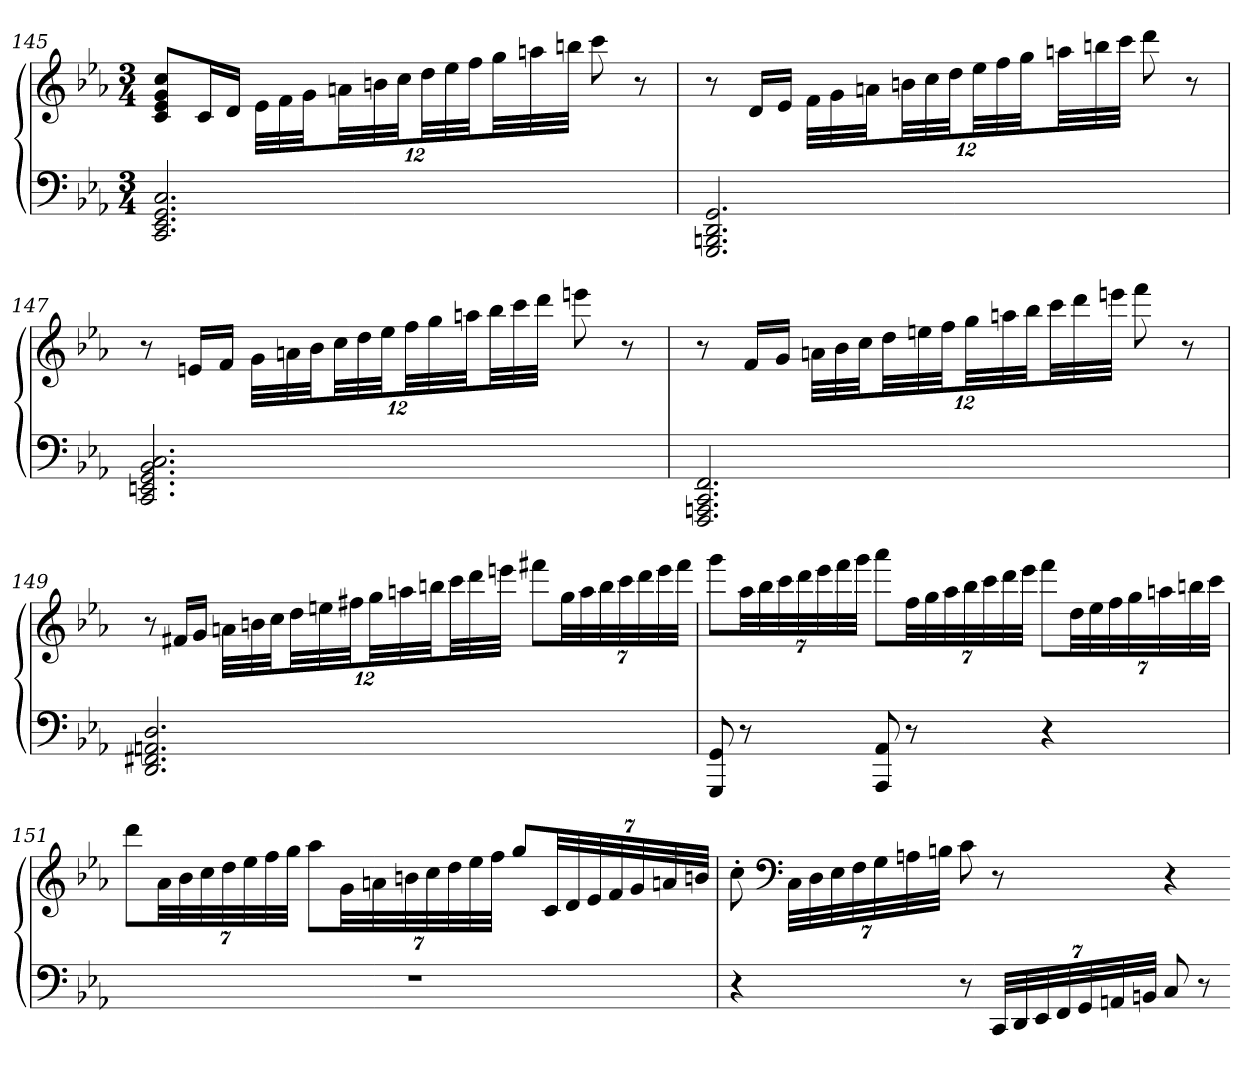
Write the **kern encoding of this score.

**kern	**kern
*part1	*part1
*staff2	*staff1
*clefF4	*clefG2
*k[b-e-a-]	*k[b-e-a-]
*c:	*c:
*M3/4	*M3/4
=145	=145
2.CC 2.EE- 2.GG 2.C	8c 8e- 8g 8ccL
.	16cL
.	16dJJ
.	48e-LLL
.	48f
.	48gJJ
.	48anLL
.	48bn
.	48ccJJ
.	48ddLL
.	48ee-
.	48ffJJ
.	48ggLL
.	48aan
.	48bbnJJJ
.	8ccc
.	8r
=146	=146
2.GGG 2.BBBn 2.DD 2.GG	8r
.	16dLL
.	16e-JJ
.	48fLLL
.	48g
.	48anJJ
.	48bnLL
.	48cc
.	48ddJJ
.	48ee-LL
.	48ff
.	48ggJJ
.	48aanLL
.	48bbn
.	48cccJJJ
.	8ddd
.	8r
=147	=147
2.CC 2.EEn 2.GG 2.BB- 2.C	8r
.	16enLL
.	16fJJ
.	48gLLL
.	48an
.	48b-JJ
.	48ccLL
.	48dd
.	48ee-JJ
.	48ffLL
.	48gg
.	48aanJJ
.	48bb-LL
.	48ccc
.	48dddJJJ
.	8eeen
.	8r
=148	=148
2.FFF 2.AAAn 2.CC 2.FF	8r
.	16fLL
.	16gJJ
.	48anLLL
.	48b-
.	48ccJJ
.	48ddLL
.	48een
.	48ffJJ
.	48ggLL
.	48aan
.	48bb-JJ
.	48cccLL
.	48ddd
.	48eeenJJJ
.	8fff
.	8r
=149	=149
2.DD 2.FF#X 2.AAn 2.D	8r
.	16f#XLL
.	16gJJ
.	48anLLL
.	48bn
.	48ccJJ
.	48ddLL
.	48een
.	48ff#XJJ
.	48ggLL
.	48aan
.	48bbnJJ
.	48cccLL
.	48ddd
.	48eeenJJJ
.	8fff#XL
.	56ggLL
.	56aa
.	56bb
.	56ccc
.	56ddd
.	56eee
.	56fff#JJJ
=150	=150
8GGG 8GG	8gggL
8r	56aa-LL
.	56bb-
.	56ccc
.	56ddd
.	56eee-
.	56fff
.	56gggJJJ
8AAA- 8AA-	8aaa-L
8r	56ffLL
.	56gg
.	56aa-
.	56bb-
.	56ccc
.	56ddd
.	56eee-JJJ
4r	8fffL
.	56ddLL
.	56ee-
.	56ff
.	56gg
.	56aan
.	56bbn
.	56cccJJJ
=151	=151
2.r	8dddL
.	56a-LL
.	56b-
.	56cc
.	56dd
.	56ee-
.	56ff
.	56ggJJJ
.	8aa-L
.	56gLL
.	56an
.	56bn
.	56cc
.	56dd
.	56ee-
.	56ffJJJ
.	8ggL
.	56cLL
.	56d
.	56e-
.	56f
.	56g
.	56an
.	56bnJJJ
=152	=152
4r	8cc'
*	*clefF4
.	56CLLL
.	56D
.	56E-
.	56F
.	56G
.	56An
.	56BnJJJ
8r	8c
56CCLLL	8r
56DD	.
56EE-	.
56FF	.
56GG	.
56AAn	.
56BBnJJJ	.
8C	4r
8r	.
=-	=-
*-	*-
